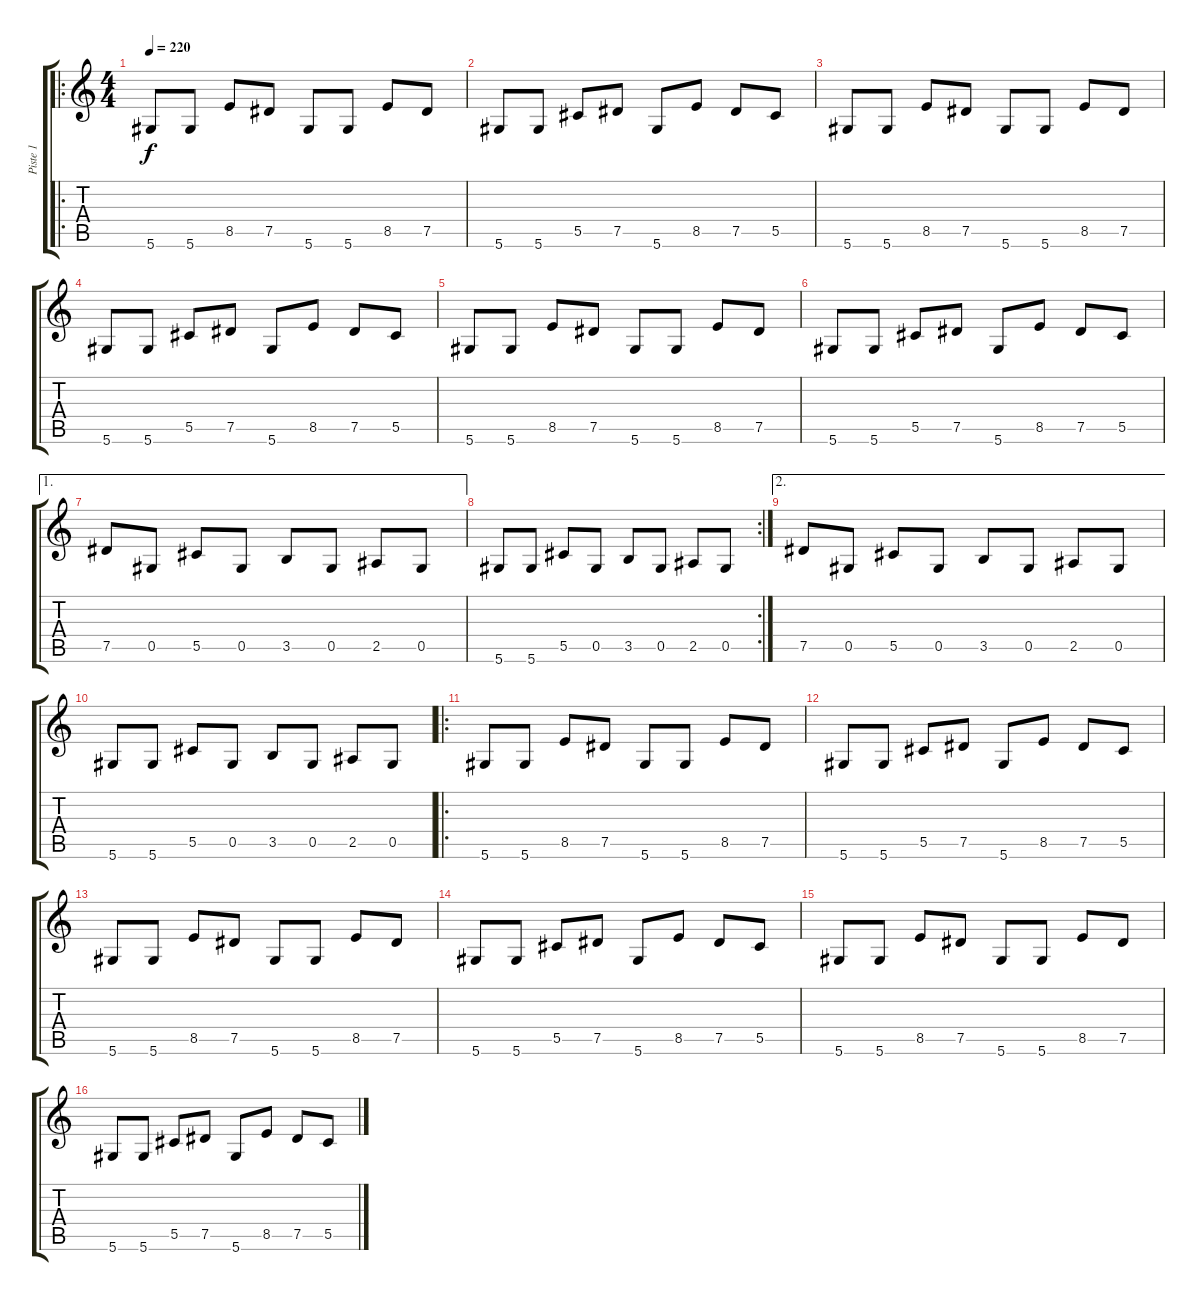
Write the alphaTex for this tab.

\track ("Piste 1" "Piste 1") {instrument overdrivenguitar}
\staff {score tabs}
\tuning (Eb4 Bb3 Gb3 Db3 Ab2 Eb2) {hide}
\ro
\ts (4 4)
\tempo 220
\clef g2
\ks c
5.6.8{dy f instrument overdrivenguitar} 5.6.8 8.5.8 7.5.8 5.6.8 5.6.8 8.5.8 7.5.8 |
5.6.8 5.6.8 5.5.8 7.5.8 5.6.8 8.5.8 7.5.8 5.5.8 |
5.6.8 5.6.8 8.5.8 7.5.8 5.6.8 5.6.8 8.5.8 7.5.8 |
5.6.8 5.6.8 5.5.8 7.5.8 5.6.8 8.5.8 7.5.8 5.5.8 |
5.6.8 5.6.8 8.5.8 7.5.8 5.6.8 5.6.8 8.5.8 7.5.8 |
5.6.8 5.6.8 5.5.8 7.5.8 5.6.8 8.5.8 7.5.8 5.5.8 |
\ae 1
7.5.8 0.5.8 5.5.8 0.5.8 3.5.8 0.5.8 2.5.8 0.5.8 |
\rc 2
5.6.8 5.6.8 5.5.8 0.5.8 3.5.8 0.5.8 2.5.8 0.5.8 |
\ae 2
7.5.8 0.5.8 5.5.8 0.5.8 3.5.8 0.5.8 2.5.8 0.5.8 |
5.6.8 5.6.8 5.5.8 0.5.8 3.5.8 0.5.8 2.5.8 0.5.8 |
\ro
5.6.8 5.6.8 8.5.8 7.5.8 5.6.8 5.6.8 8.5.8 7.5.8 |
5.6.8 5.6.8 5.5.8 7.5.8 5.6.8 8.5.8 7.5.8 5.5.8 |
5.6.8 5.6.8 8.5.8 7.5.8 5.6.8 5.6.8 8.5.8 7.5.8 |
5.6.8 5.6.8 5.5.8 7.5.8 5.6.8 8.5.8 7.5.8 5.5.8 |
5.6.8 5.6.8 8.5.8 7.5.8 5.6.8 5.6.8 8.5.8 7.5.8 |
5.6.8 5.6.8 5.5.8 7.5.8 5.6.8 8.5.8 7.5.8 5.5.8
